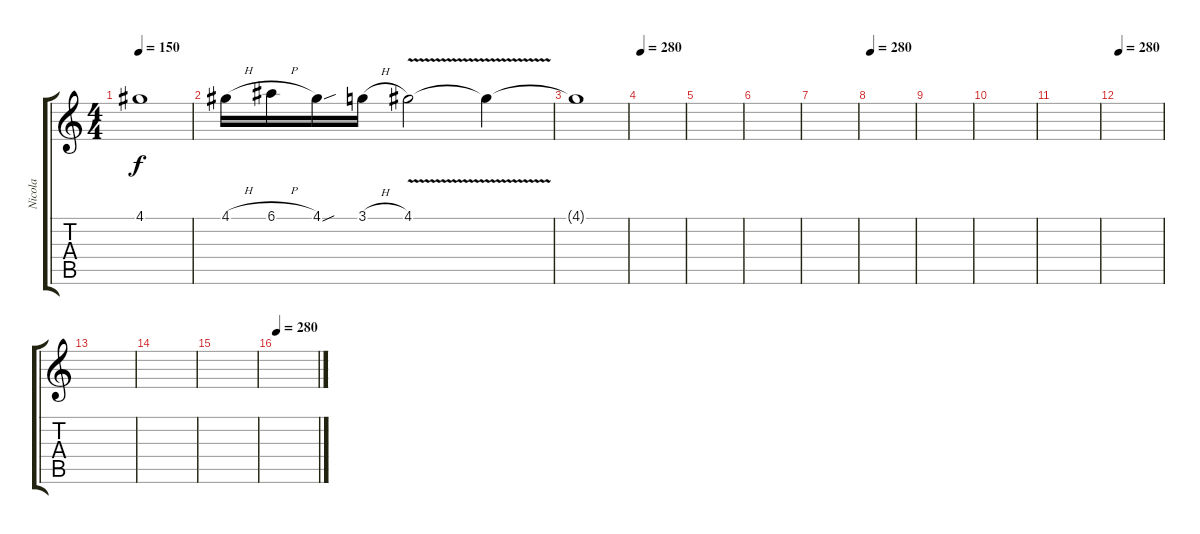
\track ("Nicola" "Nicola") {instrument acousticguitarsteel}
\staff {score tabs}
\tuning (E4 B3 G3 D3 A2 E2) {hide}
\ts (4 4)
\tempo 150
\clef g2
\ks c
4.1{t}.1{dy f} |
4.1{h}.16 6.1{h}.16 4.1{sou}.16 3.1{h}.16 4.1{v}.2 4.1{t}.4 |
4.1{t}.1 |
\tempo 280
|
|
|
|
\tempo 280
|
|
|
|
\tempo 280
|
|
|
|
\tempo 280
